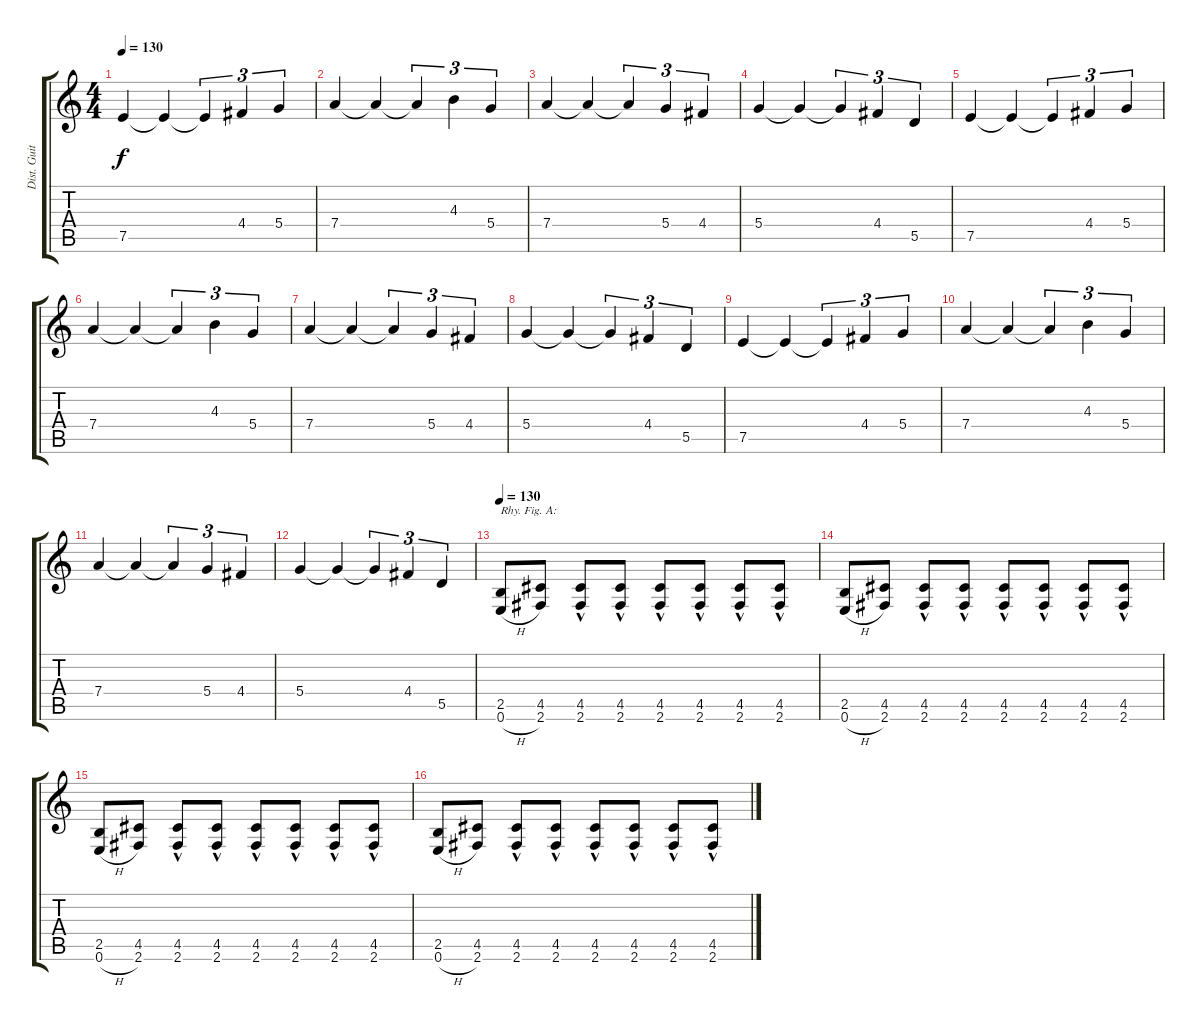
\track ("Dist. Guitar 2" "Dist. Guit") {instrument distortionguitar}
\staff {score tabs}
\tuning (E4 B3 G3 D3 A2 E2) {hide}
\ts (4 4)
\tempo 130
\clef g2
\ks c
7.5.4{dy f} 7.5{t}.4 7.5{t}.4{tu (3 2)} 4.4.4{tu (3 2)} 5.4.4{tu (3 2)} |
7.4.4 7.4{t}.4 7.4{t}.4{tu (3 2)} 4.3.4{tu (3 2)} 5.4.4{tu (3 2)} |
7.4.4 7.4{t}.4 7.4{t}.4{tu (3 2)} 5.4.4{tu (3 2)} 4.4.4{tu (3 2)} |
5.4.4 5.4{t}.4 5.4{t}.4{tu (3 2)} 4.4.4{tu (3 2)} 5.5.4{tu (3 2)} |
7.5.4 7.5{t}.4 7.5{t}.4{tu (3 2)} 4.4.4{tu (3 2)} 5.4.4{tu (3 2)} |
7.4.4 7.4{t}.4 7.4{t}.4{tu (3 2)} 4.3.4{tu (3 2)} 5.4.4{tu (3 2)} |
7.4.4 7.4{t}.4 7.4{t}.4{tu (3 2)} 5.4.4{tu (3 2)} 4.4.4{tu (3 2)} |
5.4.4 5.4{t}.4 5.4{t}.4{tu (3 2)} 4.4.4{tu (3 2)} 5.5.4{tu (3 2)} |
7.5.4 7.5{t}.4 7.5{t}.4{tu (3 2)} 4.4.4{tu (3 2)} 5.4.4{tu (3 2)} |
7.4.4 7.4{t}.4 7.4{t}.4{tu (3 2)} 4.3.4{tu (3 2)} 5.4.4{tu (3 2)} |
7.4.4 7.4{t}.4 7.4{t}.4{tu (3 2)} 5.4.4{tu (3 2)} 4.4.4{tu (3 2)} |
5.4.4 5.4{t}.4 5.4{t}.4{tu (3 2)} 4.4.4{tu (3 2)} 5.5.4{tu (3 2)} |
\tempo 130
(2.5 0.6{h}).8{txt "Rhy. Fig. A:" volume 10 instrument distortionguitar} (4.5 2.6).8 (4.5{hac} 2.6{hac}).8 (4.5{hac} 2.6{hac}).8 (4.5{hac} 2.6{hac}).8 (4.5{hac} 2.6{hac}).8 (4.5{hac} 2.6{hac}).8 (4.5{hac} 2.6{hac}).8 |
(2.5 0.6{h}).8 (4.5 2.6).8 (4.5{hac} 2.6{hac}).8 (4.5{hac} 2.6{hac}).8 (4.5{hac} 2.6{hac}).8 (4.5{hac} 2.6{hac}).8 (4.5{hac} 2.6{hac}).8 (4.5{hac} 2.6{hac}).8 |
(2.5 0.6{h}).8 (4.5 2.6).8 (4.5{hac} 2.6{hac}).8 (4.5{hac} 2.6{hac}).8 (4.5{hac} 2.6{hac}).8 (4.5{hac} 2.6{hac}).8 (4.5{hac} 2.6{hac}).8 (4.5{hac} 2.6{hac}).8 |
(2.5 0.6{h}).8 (4.5 2.6).8 (4.5{hac} 2.6{hac}).8 (4.5{hac} 2.6{hac}).8 (4.5{hac} 2.6{hac}).8 (4.5{hac} 2.6{hac}).8 (4.5{hac} 2.6{hac}).8 (4.5{hac} 2.6{hac}).8
